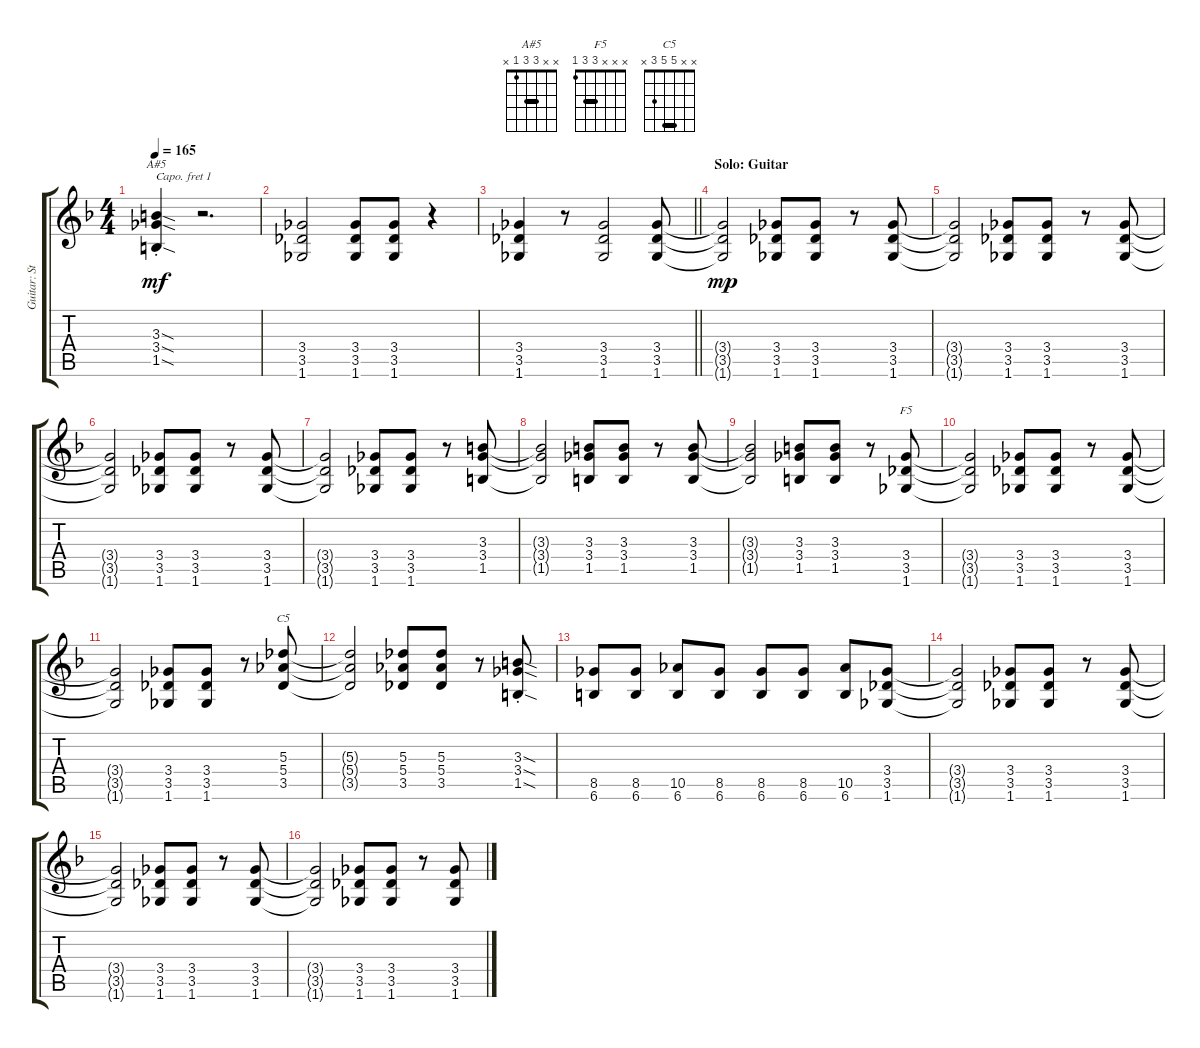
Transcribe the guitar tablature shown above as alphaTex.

\track ("Guitar: Steve" "Guitar: St") {instrument distortionguitar}
\staff {score tabs}
\capo 1
\tuning (E4 B3 G3 D3 A2 E2) {hide}
\chord ("A#5" x x 3 3 1 x) {barre 3}
\chord ("F5" x x x 3 3 1) {barre 3}
\chord ("C5" x x 5 5 3 x) {barre 5}
\ts (4 4)
\tempo 165
\clef g2
\ks f
(3.3{sod st} 3.4{sod st} 1.5{sod st}).4{ch "A#5" dy mf} r.2{d} |
(3.4 3.5 1.6).2 (3.4 3.5 1.6).8 (3.4 3.5 1.6).8 r.4 |
\barLineRight lightlight
(3.4 3.5 1.6).4 r.8 (3.4 3.5 1.6).2 (3.4 3.5 1.6).8 |
\section ("" "Solo: Guitar")
(3.4{t} 3.5{t} 1.6{t}).2{dy mp} (3.4 3.5 1.6).8 (3.4 3.5 1.6).8 r.8 (3.4 3.5 1.6).8 |
(3.4{t} 3.5{t} 1.6{t}).2 (3.4 3.5 1.6).8 (3.4 3.5 1.6).8 r.8 (3.4 3.5 1.6).8 |
(3.4{t} 3.5{t} 1.6{t}).2 (3.4 3.5 1.6).8 (3.4 3.5 1.6).8 r.8 (3.4 3.5 1.6).8 |
(3.4{t} 3.5{t} 1.6{t}).2 (3.4 3.5 1.6).8 (3.4 3.5 1.6).8 r.8 (3.3 3.4 1.5).8 |
(3.3{t} 3.4{t} 1.5{t}).2 (3.3 3.4 1.5).8 (3.3 3.4 1.5).8 r.8 (3.3 3.4 1.5).8 |
(3.3{t} 3.4{t} 1.5{t}).2 (3.3 3.4 1.5).8 (3.3 3.4 1.5).8 r.8 (3.4 3.5 1.6).8{ch "F5"} |
(3.4{t} 3.5{t} 1.6{t}).2 (3.4 3.5 1.6).8 (3.4 3.5 1.6).8 r.8 (3.4 3.5 1.6).8 |
(3.4{t} 3.5{t} 1.6{t}).2 (3.4 3.5 1.6).8 (3.4 3.5 1.6).8 r.8 (5.3 5.4 3.5).8{ch "C5"} |
(5.3{t} 5.4{t} 3.5{t}).2 (5.3 5.4 3.5).8 (5.3 5.4 3.5).8 r.8 (3.3{sod st} 3.4{sod st} 1.5{sod st}).8 |
(8.5 6.6).8 (8.5 6.6).8 (10.5 6.6).8 (8.5 6.6).8 (8.5 6.6).8 (8.5 6.6).8 (10.5 6.6).8 (3.4 3.5 1.6).8 |
(3.4{t} 3.5{t} 1.6{t}).2 (3.4 3.5 1.6).8 (3.4 3.5 1.6).8 r.8 (3.4 3.5 1.6).8 |
(3.4{t} 3.5{t} 1.6{t}).2 (3.4 3.5 1.6).8 (3.4 3.5 1.6).8 r.8 (3.4 3.5 1.6).8 |
(3.4{t} 3.5{t} 1.6{t}).2 (3.4 3.5 1.6).8 (3.4 3.5 1.6).8 r.8 (3.4 3.5 1.6).8
